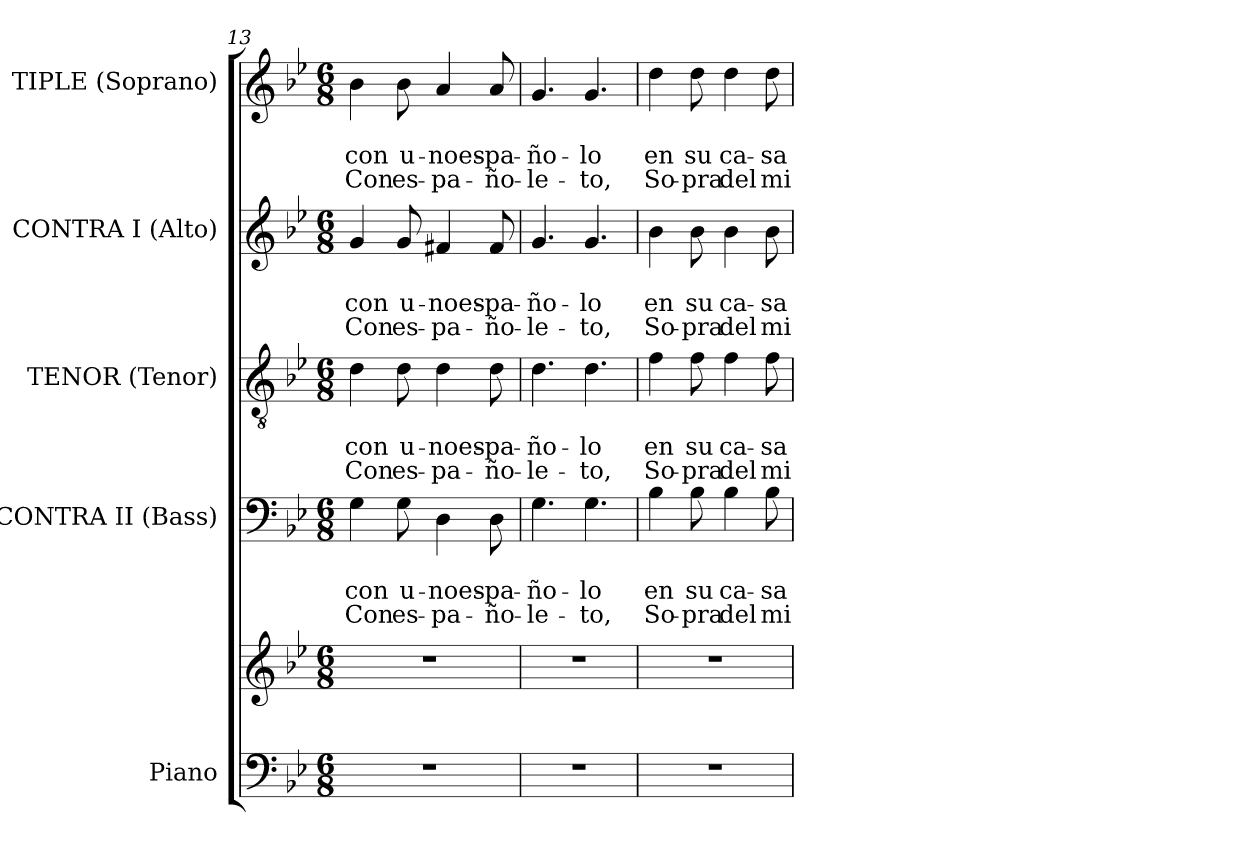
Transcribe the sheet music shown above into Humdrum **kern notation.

**kern	**kern	**kern	**text	**text	**text	**kern	**text	**text	**text	**kern	**text	**text	**text	**kern	**text	**text	**text
*part5	*part5	*part4	*part4	*part4	*part4	*part3	*part3	*part3	*part3	*part2	*part2	*part2	*part2	*part1	*part1	*part1	*part1
*staff6	*staff5	*staff4	*staff4	*staff4	*staff4	*staff3	*staff3	*staff3	*staff3	*staff2	*staff2	*staff2	*staff2	*staff1	*staff1	*staff1	*staff1
*I"Piano	*	*I"CONTRA II (Bass)	*	*	*	*I"TENOR (Tenor)	*	*	*	*I"CONTRA I (Alto)	*	*	*	*I"TIPLE (Soprano)	*	*	*
*I'Pno	*	*	*	*	*	*	*	*	*	*	*	*	*	*I'Pno	*	*	*
*clefF4	*clefG2	*clefF4	*	*	*	*clefGv2	*	*	*	*clefG2	*	*	*	*clefG2	*	*	*
*k[b-e-]	*k[b-e-]	*k[b-e-]	*	*	*	*k[b-e-]	*	*	*	*k[b-e-]	*	*	*	*k[b-e-]	*	*	*
*g:	*g:	*g:	*	*	*	*g:	*	*	*	*g:	*	*	*	*g:	*	*	*
*M6/8	*M6/8	*M6/8	*	*	*	*M6/8	*	*	*	*M6/8	*	*	*	*M6/8	*	*	*
=13	=13	=13	=13	=13	=13	=13	=13	=13	=13	=13	=13	=13	=13	=13	=13	=13	=13
2.r	2.r	4G\	.	con	Con	4d\	.	con	Con	4g/	.	con	Con	4b-\	.	con	Con
.	.	8G\	.	u-	es-	8d\	.	u-	es-	8g/	.	u-	es-	8b-\	.	u-	es-
.	.	4D\	.	-noes-	-pa-	4d\	.	-noes-	-pa-	4f#X/	.	-noes-	-pa-	4a/	.	-noes-	-pa-
.	.	8D\	.	-pa-	-ño-	8d\	.	-pa-	-ño-	8f#/	.	-pa-	-ño-	8a/	.	-pa-	-ño-
=14	=14	=14	=14	=14	=14	=14	=14	=14	=14	=14	=14	=14	=14	=14	=14	=14	=14
2.r	2.r	4.G\	.	-ño-	-le-	4.d\	.	-ño-	-le-	4.g/	.	-ño-	-le-	4.g/	.	-ño-	-le-
.	.	4.G\	.	-lo	-to,	4.d\	.	-lo	-to,	4.g/	.	-lo	-to,	4.g/	.	-lo	-to,
=15	=15	=15	=15	=15	=15	=15	=15	=15	=15	=15	=15	=15	=15	=15	=15	=15	=15
2.r	2.r	4B-\	.	en	So-	4f\	.	en	So-	4b-\	.	en	So-	4dd\	.	en	So-
.	.	8B-\	.	su	-pra	8f\	.	su	-pra	8b-\	.	su	-pra	8dd\	.	su	-pra
.	.	4B-\	.	ca-	del	4f\	.	ca-	del	4b-\	.	ca-	del	4dd\	.	ca-	del
.	.	8B-\	.	-sa	mi	8f\	.	-sa	mi	8b-\	.	-sa	mi	8dd\	.	-sa	mi
=	=	=	=	=	=	=	=	=	=	=	=	=	=	=	=	=	=
*-	*-	*-	*-	*-	*-	*-	*-	*-	*-	*-	*-	*-	*-	*-	*-	*-	*-
